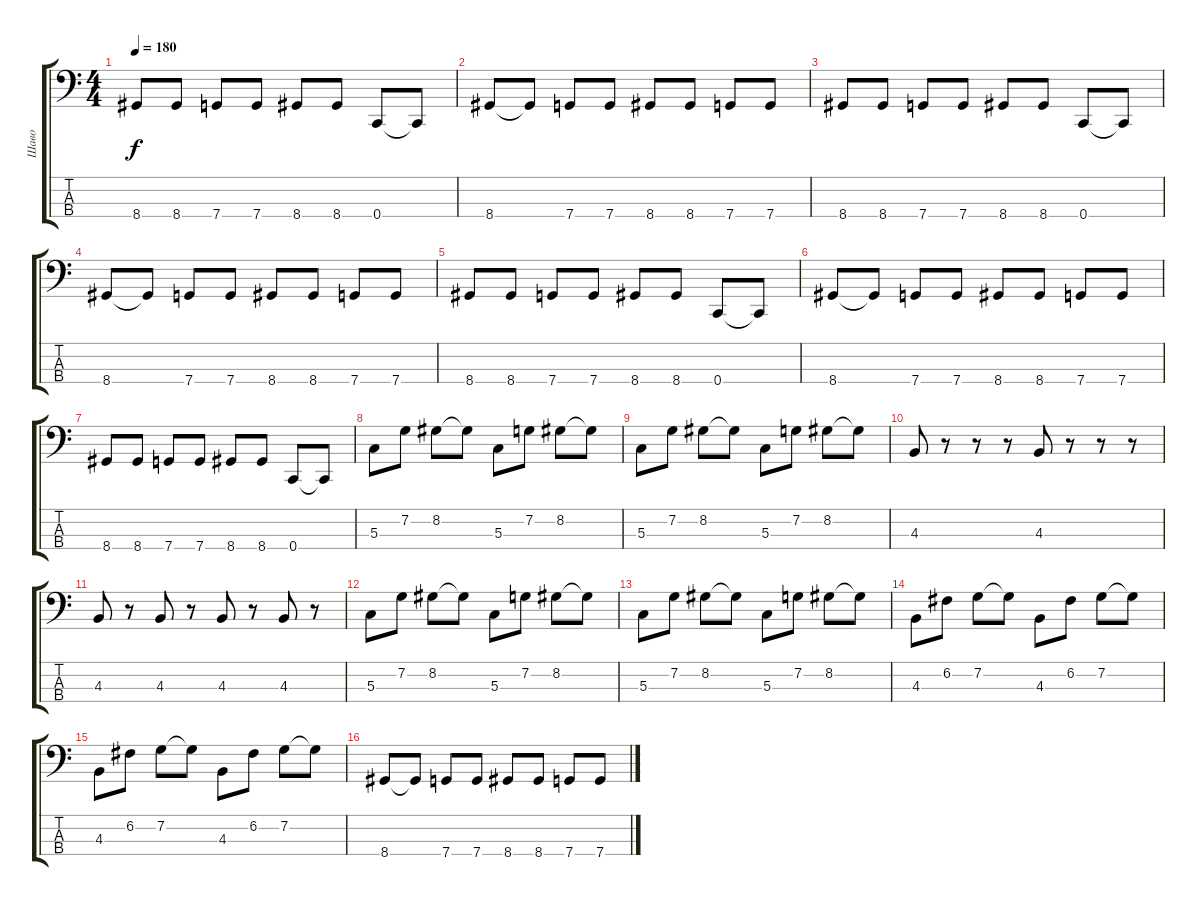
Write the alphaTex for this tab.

\track ("Шаво" "Шаво") {instrument electricbassfinger}
\staff {score tabs}
\tuning (F2 C2 G1 C1) {hide}
\ts (4 4)
\tempo 180
\clef f4
\ks c
8.4.8{dy f} 8.4.8 7.4.8 7.4.8 8.4.8 8.4.8 0.4.8 0.4{t}.8 |
8.4.8 8.4{t}.8 7.4.8 7.4.8 8.4.8 8.4.8 7.4.8 7.4.8 |
8.4.8 8.4.8 7.4.8 7.4.8 8.4.8 8.4.8 0.4.8 0.4{t}.8 |
8.4.8 8.4{t}.8 7.4.8 7.4.8 8.4.8 8.4.8 7.4.8 7.4.8 |
8.4.8 8.4.8 7.4.8 7.4.8 8.4.8 8.4.8 0.4.8 0.4{t}.8 |
8.4.8 8.4{t}.8 7.4.8 7.4.8 8.4.8 8.4.8 7.4.8 7.4.8 |
8.4.8 8.4.8 7.4.8 7.4.8 8.4.8 8.4.8 0.4.8 0.4{t}.8 |
5.3.8 7.2.8 8.2.8 8.2{t}.8 5.3.8 7.2.8 8.2.8 8.2{t}.8 |
5.3.8 7.2.8 8.2.8 8.2{t}.8 5.3.8 7.2.8 8.2.8 8.2{t}.8 |
4.3.8 r.8 r.8 r.8 4.3.8 r.8 r.8 r.8 |
4.3.8 r.8 4.3.8 r.8 4.3.8 r.8 4.3.8 r.8 |
5.3.8 7.2.8 8.2.8 8.2{t}.8 5.3.8 7.2.8 8.2.8 8.2{t}.8 |
5.3.8 7.2.8 8.2.8 8.2{t}.8 5.3.8 7.2.8 8.2.8 8.2{t}.8 |
4.3.8 6.2.8 7.2.8 7.2{t}.8 4.3.8 6.2.8 7.2.8 7.2{t}.8 |
4.3.8 6.2.8 7.2.8 7.2{t}.8 4.3.8 6.2.8 7.2.8 7.2{t}.8 |
8.4.8 8.4{t}.8 7.4.8 7.4.8 8.4.8 8.4.8 7.4.8 7.4.8
